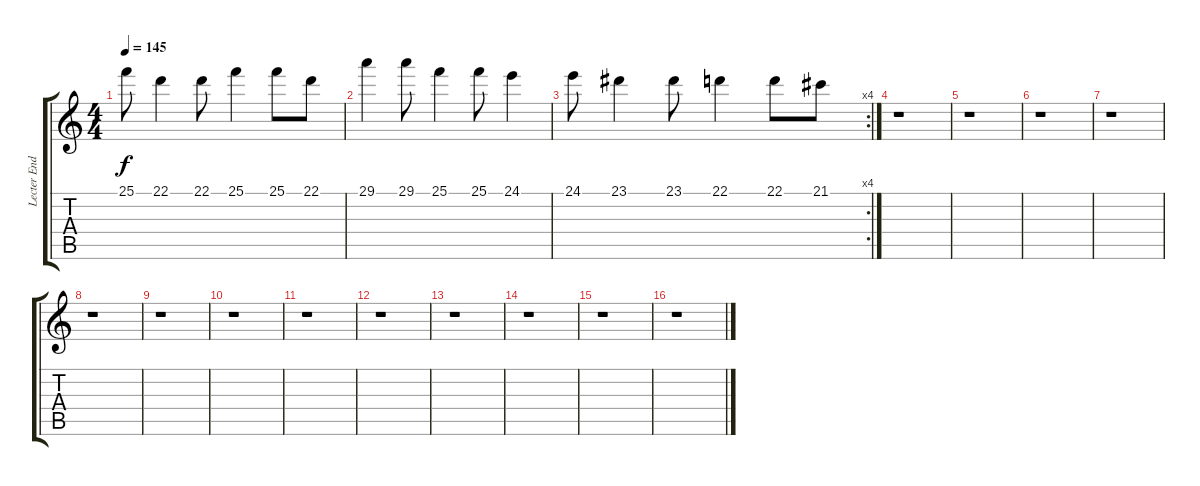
\track ("Lecter End" "Lecter End") {instrument stringensemble1}
\staff {score tabs}
\tuning (E4 B3 G3 D3 A2 E2) {hide}
\ts (4 4)
\tempo 145
\clef g2
\ks c
25.1.8{dy f} 22.1.4 22.1.8 25.1.4 25.1.8 22.1.8 |
29.1.4 29.1.8 25.1.4 25.1.8 24.1.4 |
\rc 4
24.1.8 23.1.4 23.1.8 22.1.4 22.1.8 21.1.8 |
r.1 |
r.1 |
r.1 |
r.1 |
r.1 |
r.1 |
r.1 |
r.1 |
r.1 |
r.1 |
r.1 |
r.1 |
r.1
